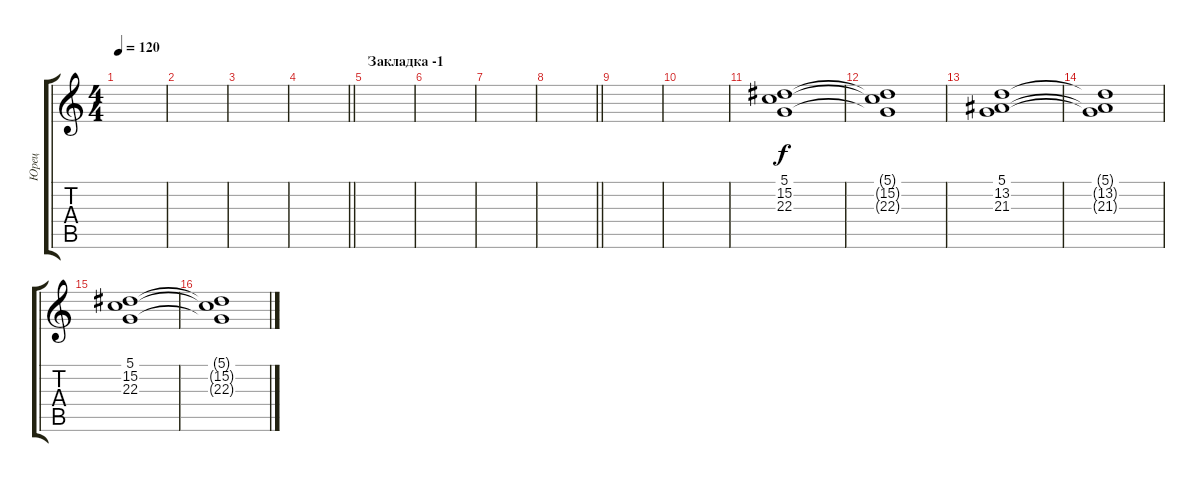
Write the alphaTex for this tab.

\track ("Юрец" "Юрец") {instrument stringensemble1}
\staff {score tabs}
\tuning (D4 A3 F3 C3 G2 C2) {hide}
\ts (4 4)
\tempo 120
\clef g2
\ks c
|
|
|
\barLineRight lightlight
|
\section ("" "Закладка -1")
|
|
|
\barLineRight lightlight
|
|
|
(5.1 15.2 22.3).1 |
(5.1{t} 15.2{t} 22.3{t}).1 |
(5.1 13.2 21.3).1 |
(5.1{t} 13.2{t} 21.3{t}).1 |
(5.1 15.2 22.3).1 |
(5.1{t} 15.2{t} 22.3{t}).1
